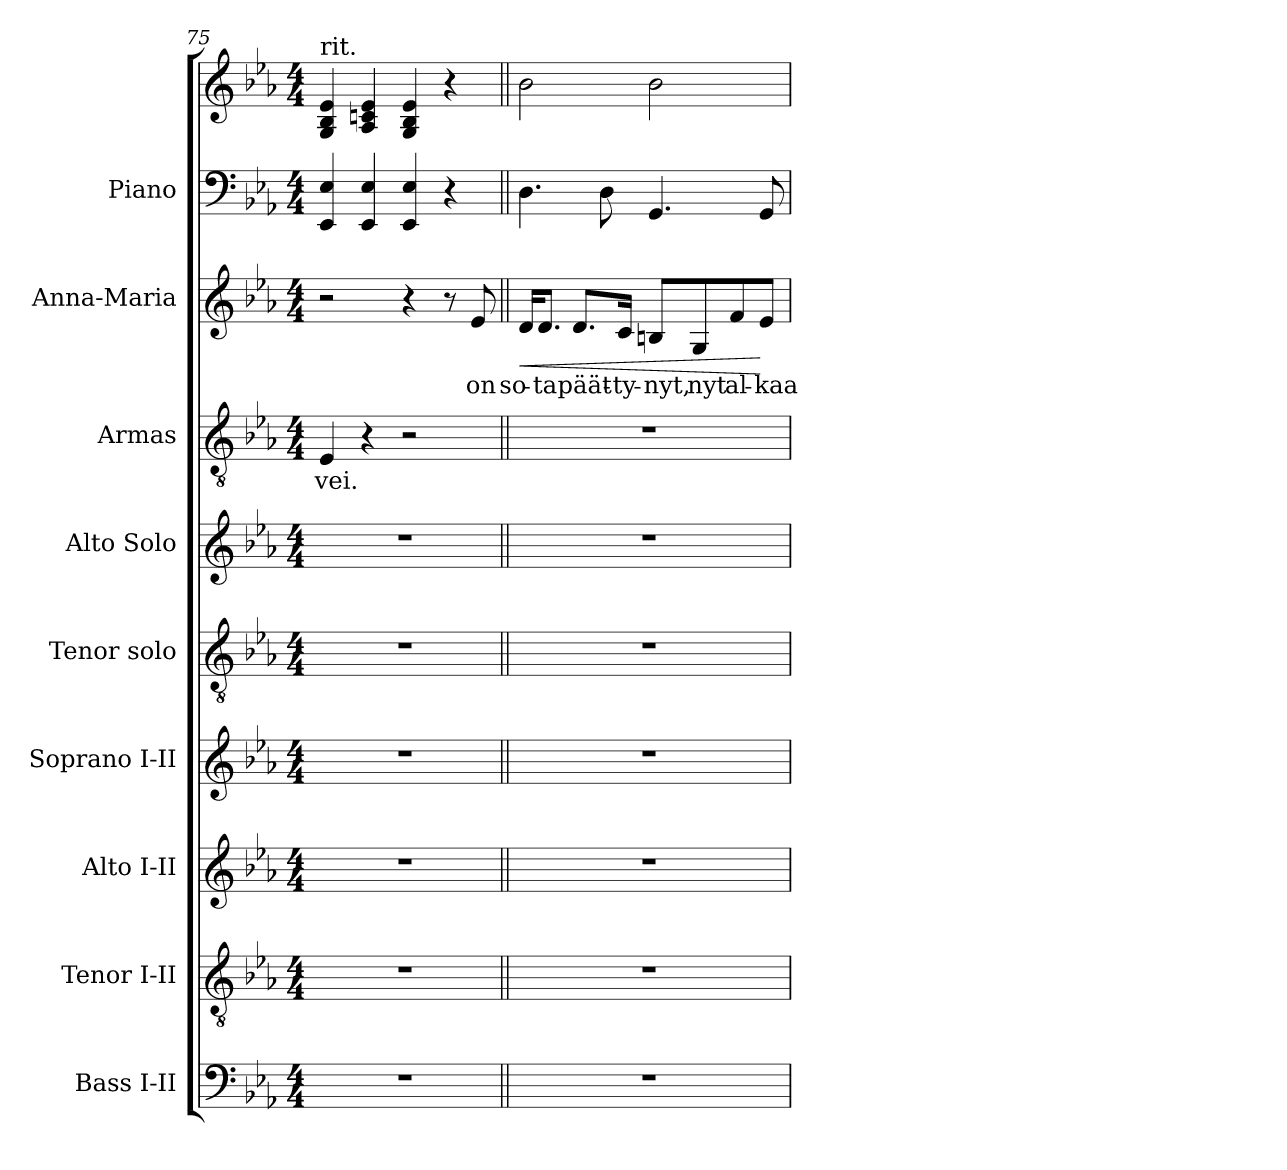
**kern	**kern	**kern	**kern	**kern	**kern	**kern	**text	**kern	**text	**dynam	**kern	**kern
*part9	*part8	*part7	*part6	*part5	*part4	*part3	*part3	*part2	*part2	*part2	*part1	*part1
*staff10	*staff9	*staff8	*staff7	*staff6	*staff5	*staff4	*staff4	*staff3	*staff3	*staff3	*staff2	*staff1
*I"Bass I-II	*I"Tenor I-II	*I"Alto I-II	*I"Soprano I-II	*I"Tenor solo	*I"Alto Solo	*I"Armas	*	*I"Anna-Maria	*	*	*I"Piano	*
*I'B.	*I'T.	*I'A.	*I'S.	*I'T. Solo	*I'A. Solo	*I'Armas	*	*I'A-M	*	*	*I'Pno.	*
!!LO:PB:g=z
*clefF4	*clefGv2	*clefG2	*clefG2	*clefGv2	*clefG2	*clefGv2	*	*clefG2	*	*	*clefF4	*clefG2
*	*ITrd7c12	*	*	*ITrd7c12	*	*ITrd7c12	*	*	*	*	*	*
*k[b-e-a-]	*k[b-e-a-]	*k[b-e-a-]	*k[b-e-a-]	*k[b-e-a-]	*k[b-e-a-]	*k[b-e-a-]	*	*k[b-e-a-]	*	*	*k[b-e-a-]	*k[b-e-a-]
*E-:	*E-:	*E-:	*E-:	*E-:	*E-:	*E-:	*	*E-:	*	*	*E-:	*E-:
*M4/4	*M4/4	*M4/4	*M4/4	*M4/4	*M4/4	*M4/4	*	*M4/4	*	*	*M4/4	*M4/4
=75	=75	=75	=75	=75	=75	=75	=75	=75	=75	=75	=75	=75
!	!	!	!	!	!	!	!	!	!	!	!	!LO:TX:t=rit.
!	!	!	!	!	!	!	!LO:LY:b:color=#000000	!	!	!	!	!
1r	1r	1r	1r	1r	1r	4EE-i/	vei.	2r	.	.	4EE-i/ 4E-i	4Gi/ 4B-i 4e-i
.	.	.	.	.	.	4r	.	.	.	.	4EE-i/ 4E-i	4A-i/ 4cni 4e-i
.	.	.	.	.	.	2r	.	4r	.	.	4EE-i/ 4E-i	4Gi/ 4B-i 4e-i
.	.	.	.	.	.	.	.	8r	.	.	4r	4r
!	!	!	!	!	!	!	!	!	!LO:LY:b:color=#000000	!	!	!
.	.	.	.	.	.	.	.	8e-i/	on	.	.	.
=76||	=76||	=76||	=76||	=76||	=76||	=76||	=76||	=76||	=76||	=76||	=76||	=76||
*	*	*	*	*	*	*	*	*	*	*	*	*MM82
!	!	!	!	!	!	!	!	!	!LO:LY:b:color=#000000	!LO:HP:b	!	!
1r	1r	1r	1r	1r	1r	1r	.	16di/KL	so-	<	4.Di\	2b-i\
!	!	!	!	!	!	!	!	!	!LO:LY:b:color=#000000	!	!	!
.	.	.	.	.	.	.	.	8.di/J	-ta	.	.	.
!	!	!	!	!	!	!	!	!	!LO:LY:b:color=#000000	!	!	!
.	.	.	.	.	.	.	.	8.di/L	päät-	.	.	.
.	.	.	.	.	.	.	.	.	.	.	8Di\	.
!	!	!	!	!	!	!	!	!	!LO:LY:b:color=#000000	!	!	!
.	.	.	.	.	.	.	.	16ci/Jk	-ty-	.	.	.
!	!	!	!	!	!	!	!	!	!LO:LY:b:color=#000000	!	!	!
.	.	.	.	.	.	.	.	8Bni/L	-nyt,	.	4.GGi/	2b-i\
!	!	!	!	!	!	!	!	!	!LO:LY:b:color=#000000	!	!	!
.	.	.	.	.	.	.	.	8Gi/	nyt	.	.	.
!	!	!	!	!	!	!	!	!	!LO:LY:b:color=#000000	!	!	!
.	.	.	.	.	.	.	.	8fi/	al-	.	.	.
!	!	!	!	!	!	!	!	!	!LO:LY:b:color=#000000	!	!	!
.	.	.	.	.	.	.	.	8e-i/J	-kaa	[	8GGi/	.
=	=	=	=	=	=	=	=	=	=	=	=	=
*-	*-	*-	*-	*-	*-	*-	*-	*-	*-	*-	*-	*-
